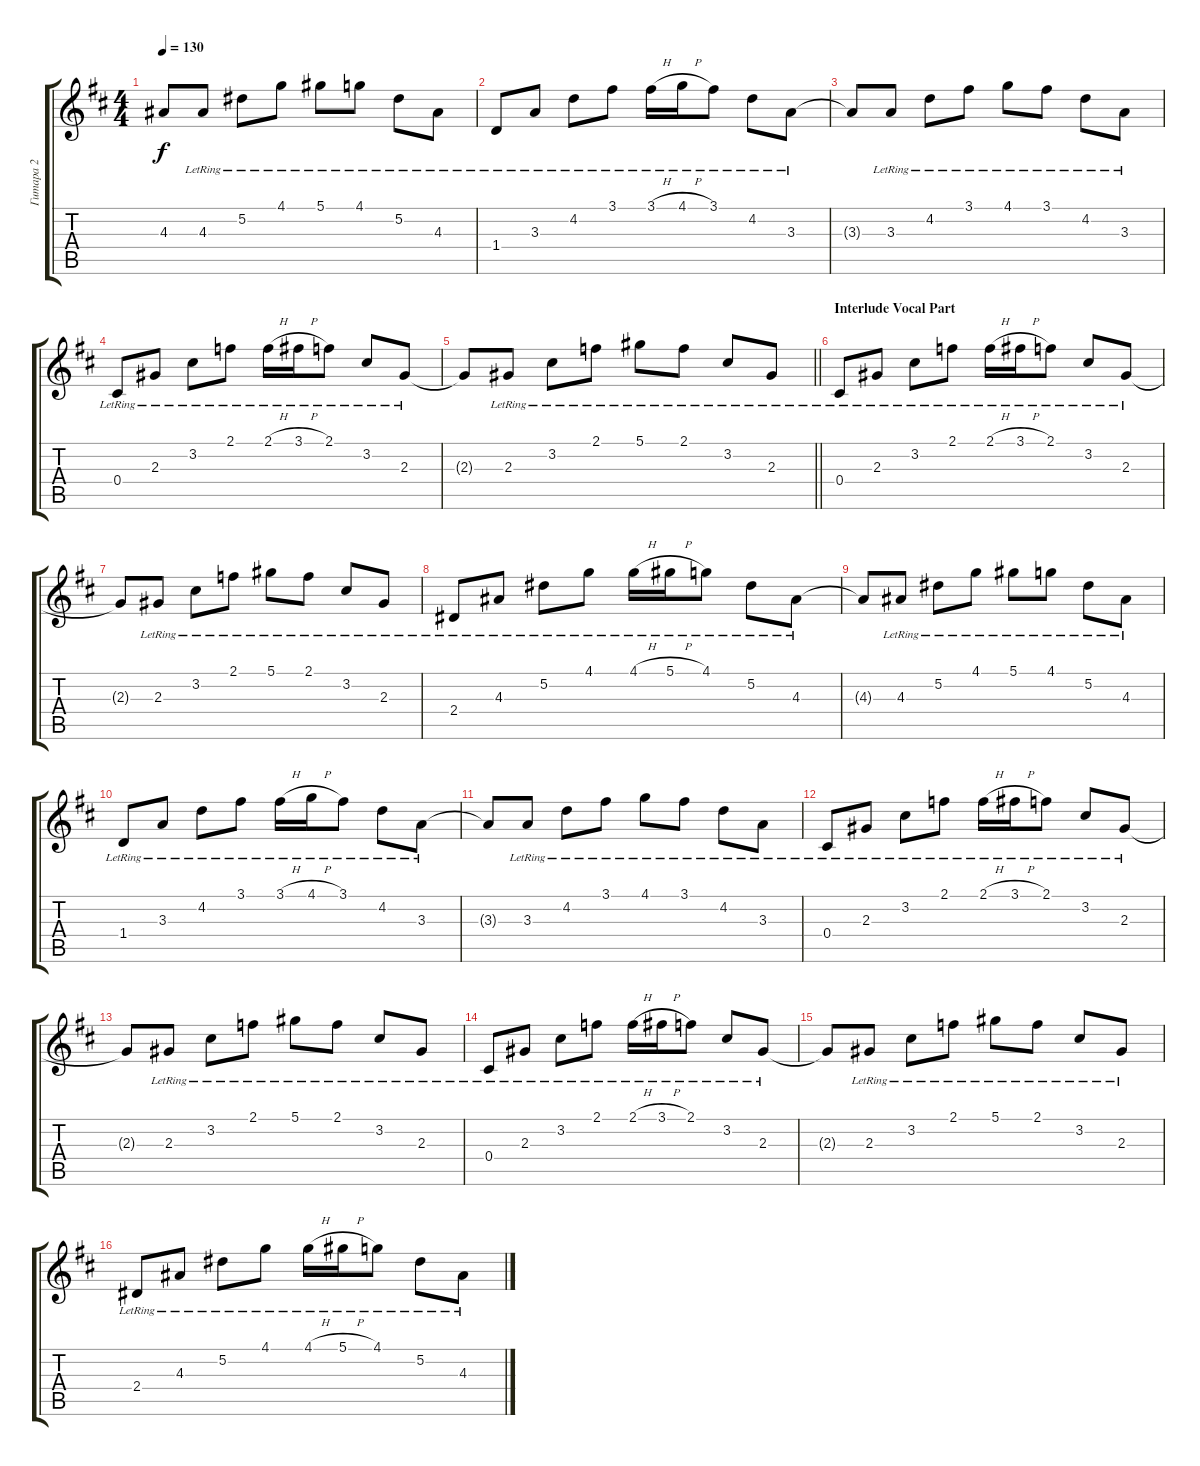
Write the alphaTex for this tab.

\track ("Гитара 2" "Гитара 2") {instrument distortionguitar}
\staff {score tabs}
\tuning (Eb4 Bb3 Gb3 Db3 Ab2 Eb2) {hide}
\ts (4 4)
\tempo 130
\clef g2
\ks bminor
4.3{t}.8{dy f} 4.3{lr}.8 5.2{lr}.8 4.1{lr}.8 5.1{lr}.8 4.1{lr}.8 5.2{lr}.8 4.3{lr}.8 |
1.4{lr}.8 3.3{lr}.8 4.2{lr}.8 3.1{lr}.8 3.1{h lr}.16 4.1{h lr}.16 3.1{lr}.8 4.2{lr}.8 3.3{lr}.8 |
3.3{t}.8 3.3{lr}.8 4.2{lr}.8 3.1{lr}.8 4.1{lr}.8 3.1{lr}.8 4.2{lr}.8 3.3{lr}.8 |
0.4{lr}.8 2.3{lr}.8 3.2{lr}.8 2.1{lr}.8 2.1{h lr}.16 3.1{h lr}.16 2.1{lr}.8 3.2{lr}.8 2.3{lr}.8 |
\barLineRight lightlight
2.3{t}.8 2.3{lr}.8 3.2{lr}.8 2.1{lr}.8 5.1{lr}.8 2.1{lr}.8 3.2{lr}.8 2.3{lr}.8 |
\section ("" "Interlude Vocal Part")
0.4{lr}.8 2.3{lr}.8 3.2{lr}.8 2.1{lr}.8 2.1{h lr}.16 3.1{h lr}.16 2.1{lr}.8 3.2{lr}.8 2.3{lr}.8 |
2.3{t}.8 2.3{lr}.8 3.2{lr}.8 2.1{lr}.8 5.1{lr}.8 2.1{lr}.8 3.2{lr}.8 2.3{lr}.8 |
2.4{lr}.8 4.3{lr}.8 5.2{lr}.8 4.1{lr}.8 4.1{h lr}.16 5.1{h lr}.16 4.1{lr}.8 5.2{lr}.8 4.3{lr}.8 |
4.3{t}.8 4.3{lr}.8 5.2{lr}.8 4.1{lr}.8 5.1{lr}.8 4.1{lr}.8 5.2{lr}.8 4.3{lr}.8 |
1.4{lr}.8 3.3{lr}.8 4.2{lr}.8 3.1{lr}.8 3.1{h lr}.16 4.1{h lr}.16 3.1{lr}.8 4.2{lr}.8 3.3{lr}.8 |
3.3{t}.8 3.3{lr}.8 4.2{lr}.8 3.1{lr}.8 4.1{lr}.8 3.1{lr}.8 4.2{lr}.8 3.3{lr}.8 |
0.4{lr}.8 2.3{lr}.8 3.2{lr}.8 2.1{lr}.8 2.1{h lr}.16 3.1{h lr}.16 2.1{lr}.8 3.2{lr}.8 2.3{lr}.8 |
2.3{t}.8 2.3{lr}.8 3.2{lr}.8 2.1{lr}.8 5.1{lr}.8 2.1{lr}.8 3.2{lr}.8 2.3{lr}.8 |
0.4{lr}.8 2.3{lr}.8 3.2{lr}.8 2.1{lr}.8 2.1{h lr}.16 3.1{h lr}.16 2.1{lr}.8 3.2{lr}.8 2.3{lr}.8 |
2.3{t}.8 2.3{lr}.8 3.2{lr}.8 2.1{lr}.8 5.1{lr}.8 2.1{lr}.8 3.2{lr}.8 2.3{lr}.8 |
2.4{lr}.8 4.3{lr}.8 5.2{lr}.8 4.1{lr}.8 4.1{h lr}.16 5.1{h lr}.16 4.1{lr}.8 5.2{lr}.8 4.3{lr}.8
